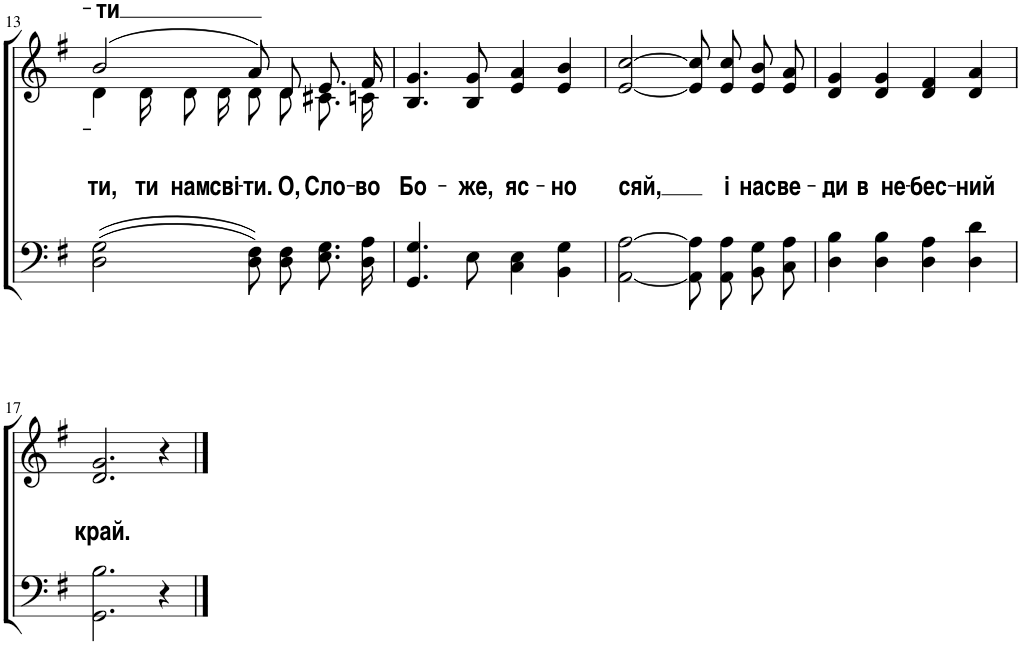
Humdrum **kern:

**kern	**kern	**text	**text
*part2	*part1	*part1	*part1
*staff2	*staff1	*staff1	*staff1
*I"Бас	*I"Сопрано	*	*
!!LO:PB:g=z
*clefF4	*clefG2	*	*
*k[f#]	*k[f#]	*	*
*M4/4	*M4/4	*	*
=13	=13	=13	=13
!	!	!	!LO:LY:a
*	*^	*	*
!	!	!	!	!LO:LY:b
((2D\ 2G\	(2b/	4d\	.	ти,
!	!	!	!	!LO:LY:b
.	.	16d\KL	.	ти
!	!	!	!	!LO:LY:b
.	.	8d\	.	нам
!	!	!	!	!LO:LY:b
.	.	16d\Jk	.	сві-
!	!	!	!	!LO:LY:b
8D\ 8F#\L))	8a/L)	8d\L	.	-ти.
!	!	!	!	!LO:LY:b
8D\ 8F#\J	8d/J	8d\J	.	О,
!	!	!	!	!LO:LY:b
8.E\ 8.G\L	8.e/L	8.c#X\L	.	Сло-
!	!	!	!	!LO:LY:b
16D\ 16A\Jk	16f#/Jk	16cn\Jk	.	-во
=14	=14	=14	=14	=14
!	!	!	!	!LO:LY:b
*	*v	*v	*	*
4.GG/ 4.G/	4.B/ 4.g/	.	Бо-
!	!	!	!LO:LY:b
8E\	8B/ 8g/	.	-же,
!	!	!	!LO:LY:b
4C\ 4E\	4e/ 4a/	.	яс-
!	!	!	!LO:LY:b
4BB\ 4G\	4e/ 4b/	.	-но
=15	=15	=15	=15
!	!	!	!LO:LY:b
[2AA\ [2A\	[2e/ [2cc/	.	сяй,
8AA]\ 8A]\L	8e]/ 8cc]/L	.	.
!	!	!	!LO:LY:b
8AA\ 8A\J	8e/ 8cc/J	.	і
!	!	!	!LO:LY:b
8BB\ 8G\L	8e/ 8b/L	.	нас
!	!	!	!LO:LY:b
8C\ 8A\J	8e/ 8a/J	.	ве-
=16	=16	=16	=16
!	!	!	!LO:LY:b
4D\ 4B\	4d/ 4g/	.	-ди
!	!	!	!LO:LY:b
4D\ 4B\	4d/ 4g/	.	в не-
!	!	!	!LO:LY:b
4D\ 4A\	4d/ 4f#/	.	-бес-
!	!	!	!LO:LY:b
4D\ 4d\	4d/ 4a/	.	-ний
!!LO:LB:g=z
=17	=17	=17	=17
!	!	!	!LO:LY:b
2.GG\ 2.B\	2.d/ 2.g/	.	край.
4r	4r	.	.
==	==	==	==
*-	*-	*-	*-
